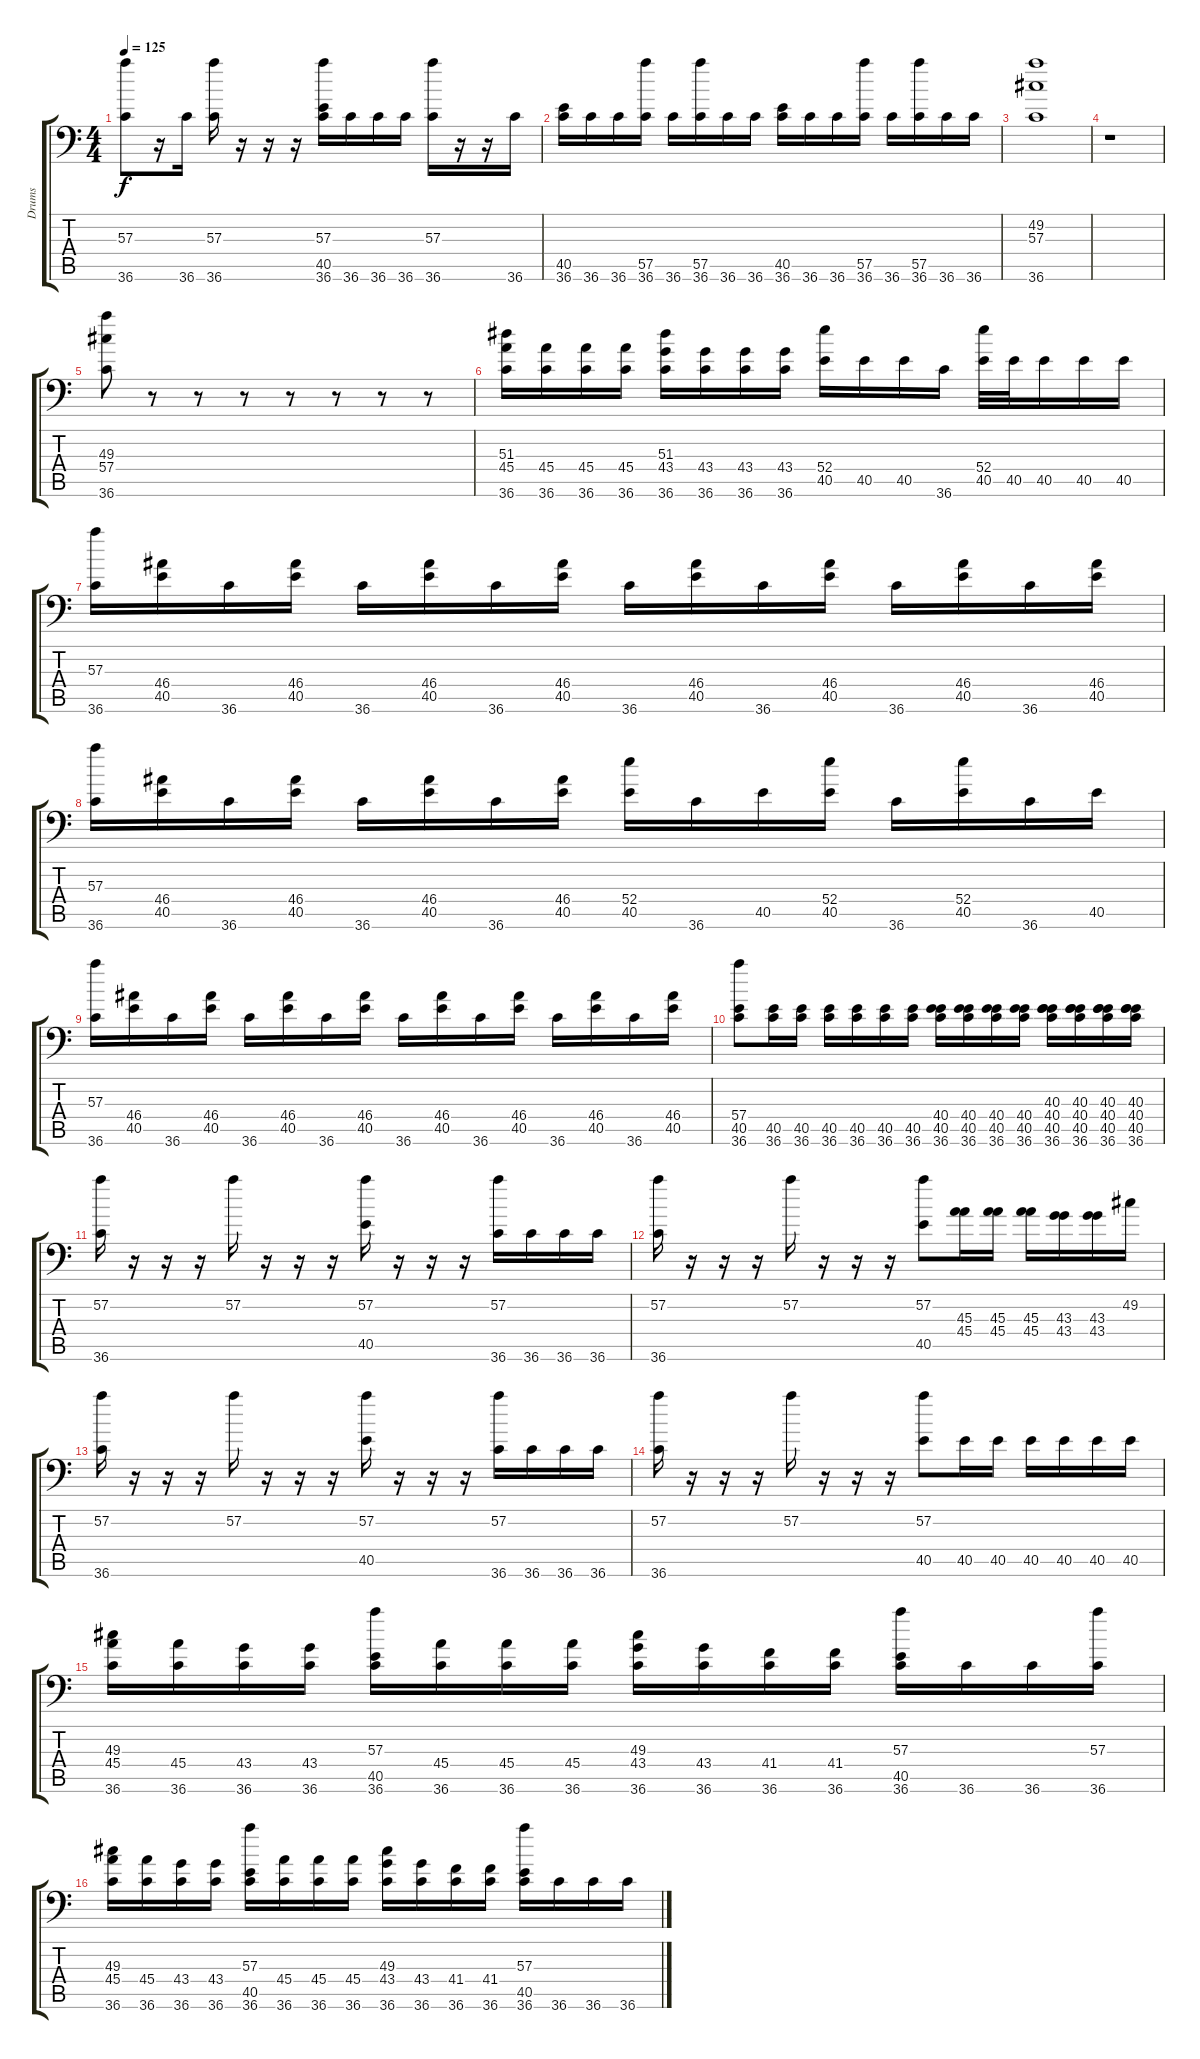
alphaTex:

\track ("Drums" "Drums") {instrument acousticgrandpiano}
\staff {score tabs}
\tuning (C-1 C-1 C-1 C-1 C-1 C-1) {hide}
\ts (4 4)
\tempo 125
\clef f4
\ks c
(57.3 36.6).8{dy f} r.16 36.6.16 (57.3 36.6).16 r.16 r.16 r.16 (57.3 40.5 36.6).16 36.6.16 36.6.16 36.6.16 (57.3 36.6).16 r.16 r.16 36.6.16 |
(40.5 36.6).16 36.6.16 36.6.16 (57.5 36.6).16 36.6.16 (57.5 36.6).16 36.6.16 36.6.16 (40.5 36.6).16 36.6.16 36.6.16 (57.5 36.6).16 36.6.16 (57.5 36.6).16 36.6.16 36.6.16 |
(49.2 57.3 36.6).1 |
r.1 |
(49.3 57.4 36.6).8 r.8 r.8 r.8 r.8 r.8 r.8 r.8 |
(51.3 45.4 36.6).16 (45.4 36.6).16 (45.4 36.6).16 (45.4 36.6).16 (51.3 43.4 36.6).16 (43.4 36.6).16 (43.4 36.6).16 (43.4 36.6).16 (52.4 40.5).16 40.5.16 40.5.16 36.6.16 (52.4 40.5).32 40.5.32 40.5.16 40.5.16 40.5.16 |
(57.3 36.6).16 (46.4 40.5).16 36.6.16 (46.4 40.5).16 36.6.16 (46.4 40.5).16 36.6.16 (46.4 40.5).16 36.6.16 (46.4 40.5).16 36.6.16 (46.4 40.5).16 36.6.16 (46.4 40.5).16 36.6.16 (46.4 40.5).16 |
(57.3 36.6).16 (46.4 40.5).16 36.6.16 (46.4 40.5).16 36.6.16 (46.4 40.5).16 36.6.16 (46.4 40.5).16 (52.4 40.5).16 36.6.16 40.5.16 (52.4 40.5).16 36.6.16 (52.4 40.5).16 36.6.16 40.5.16 |
(57.3 36.6).16 (46.4 40.5).16 36.6.16 (46.4 40.5).16 36.6.16 (46.4 40.5).16 36.6.16 (46.4 40.5).16 36.6.16 (46.4 40.5).16 36.6.16 (46.4 40.5).16 36.6.16 (46.4 40.5).16 36.6.16 (46.4 40.5).16 |
(57.4 40.5 36.6).8 (40.5 36.6).16 (40.5 36.6).16 (40.5 36.6).16 (40.5 36.6).16 (40.5 36.6).16 (40.5 36.6).16 (40.4 40.5 36.6).16 (40.4 40.5 36.6).16 (40.4 40.5 36.6).16 (40.4 40.5 36.6).16 (40.3 40.4 40.5 36.6).16 (40.3 40.4 40.5 36.6).16 (40.3 40.4 40.5 36.6).16 (40.3 40.4 40.5 36.6).16 |
(57.2 36.6).16 r.16 r.16 r.16 57.2.16 r.16 r.16 r.16 (57.2 40.5).16 r.16 r.16 r.16 (57.2 36.6).16 36.6.16 36.6.16 36.6.16 |
(57.2 36.6).16 r.16 r.16 r.16 57.2.16 r.16 r.16 r.16 (57.2 40.5).8 (45.3 45.4).16 (45.3 45.4).16 (45.3 45.4).16 (43.3 43.4).16 (43.3 43.4).16 49.2.16 |
(57.2 36.6).16 r.16 r.16 r.16 57.2.16 r.16 r.16 r.16 (57.2 40.5).16 r.16 r.16 r.16 (57.2 36.6).16 36.6.16 36.6.16 36.6.16 |
(57.2 36.6).16 r.16 r.16 r.16 57.2.16 r.16 r.16 r.16 (57.2 40.5).8 40.5.16 40.5.16 40.5.16 40.5.16 40.5.16 40.5.16 |
(49.3 45.4 36.6).16 (45.4 36.6).16 (43.4 36.6).16 (43.4 36.6).16 (57.3 40.5 36.6).16 (45.4 36.6).16 (45.4 36.6).16 (45.4 36.6).16 (49.3 43.4 36.6).16 (43.4 36.6).16 (41.4 36.6).16 (41.4 36.6).16 (57.3 40.5 36.6).16 36.6.16 36.6.16 (57.3 36.6).16 |
(49.3 45.4 36.6).16 (45.4 36.6).16 (43.4 36.6).16 (43.4 36.6).16 (57.3 40.5 36.6).16 (45.4 36.6).16 (45.4 36.6).16 (45.4 36.6).16 (49.3 43.4 36.6).16 (43.4 36.6).16 (41.4 36.6).16 (41.4 36.6).16 (57.3 40.5 36.6).16 36.6.16 36.6.16 36.6.16
